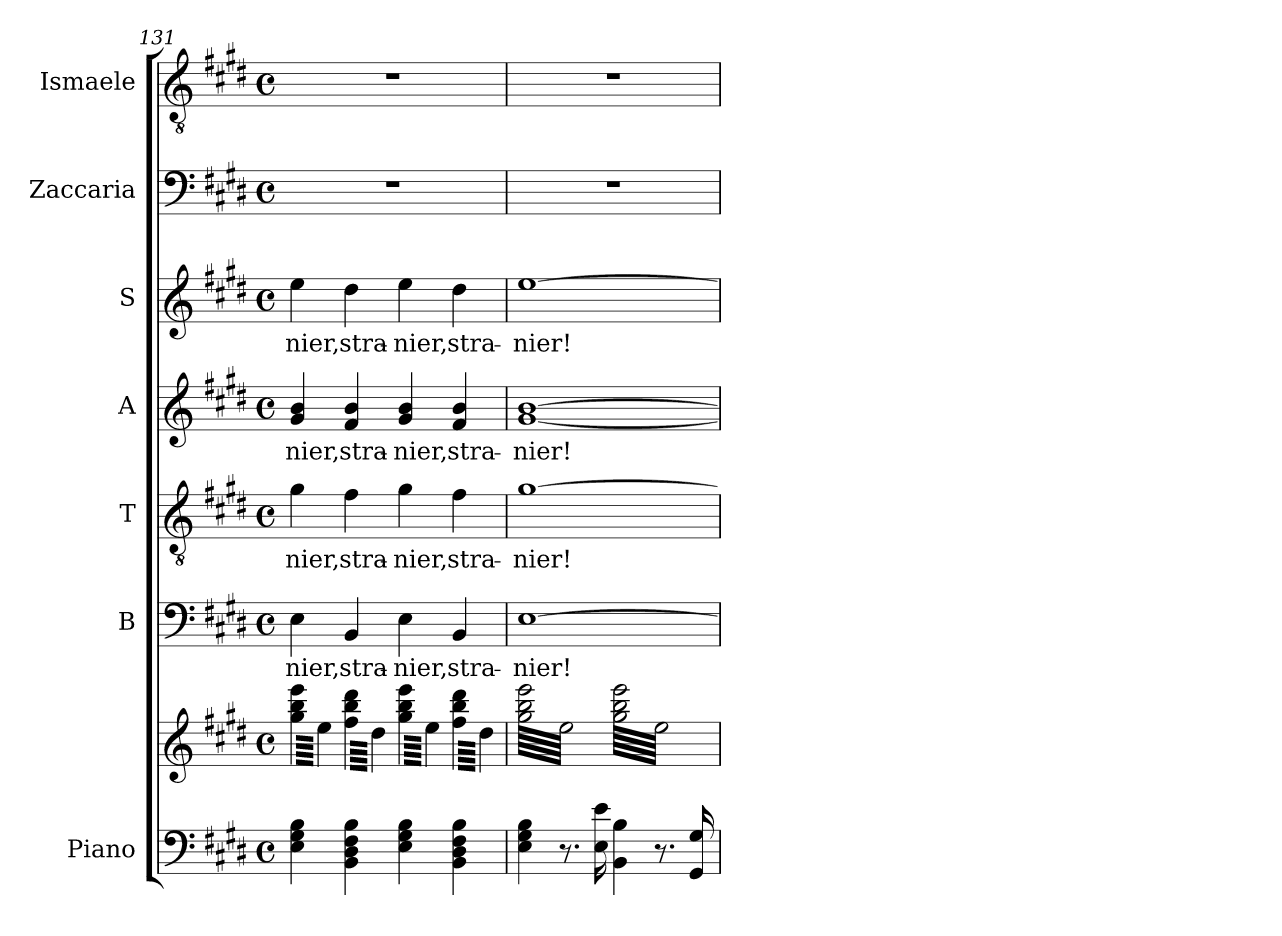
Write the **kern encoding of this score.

**kern	**kern	**kern	**text	**kern	**text	**kern	**text	**kern	**text	**kern	**kern
*part7	*part7	*part6	*part6	*part5	*part5	*part4	*part4	*part3	*part3	*part2	*part1
*staff8	*staff7	*staff6	*staff6	*staff5	*staff5	*staff4	*staff4	*staff3	*staff3	*staff2	*staff1
*I"Piano	*	*I"B	*	*I"T	*	*I"A	*	*I"S	*	*I"Zaccaria	*I"Ismaele
*I'Pno	*	*I'B	*	*I'T	*	*I'A	*	*I'S	*	*	*
*clefF4	*clefG2	*clefF4	*	*clefGv2	*	*clefG2	*	*clefG2	*	*clefF4	*clefGv2
*k[f#c#g#d#]	*k[f#c#g#d#]	*k[f#c#g#d#]	*	*k[f#c#g#d#]	*	*k[f#c#g#d#]	*	*k[f#c#g#d#]	*	*k[f#c#g#d#]	*k[f#c#g#d#]
*M4/4	*M4/4	*M4/4	*	*M4/4	*	*M4/4	*	*M4/4	*	*M4/4	*M4/4
*met(c)	*met(c)	*met(c)	*	*met(c)	*	*met(c)	*	*met(c)	*	*met(c)	*met(c)
=131	=131	=131	=131	=131	=131	=131	=131	=131	=131	=131	=131
!	!	!	!LO:LY:b	!	!LO:LY:b	!	!LO:LY:b	!	!LO:LY:b	!	!
*	*tremolo	*	*	*	*	*	*	*	*	*	*
4E\ 4G#\ 4B\	64gg#\ 64bb\ 64eee\LLLL	4E\	-nier,	4g#\	-nier,	4g#/ 4b/	-nier,	4ee\	-nier,	1r	1r
.	64ee\	.	.	.	.	.	.	.	.	.	.
.	64gg#\ 64bb\ 64eee\	.	.	.	.	.	.	.	.	.	.
.	64ee\	.	.	.	.	.	.	.	.	.	.
.	64gg#\ 64bb\ 64eee\	.	.	.	.	.	.	.	.	.	.
.	64ee\	.	.	.	.	.	.	.	.	.	.
.	64gg#\ 64bb\ 64eee\	.	.	.	.	.	.	.	.	.	.
.	64ee\	.	.	.	.	.	.	.	.	.	.
.	64gg#\ 64bb\ 64eee\	.	.	.	.	.	.	.	.	.	.
.	64ee\	.	.	.	.	.	.	.	.	.	.
.	64gg#\ 64bb\ 64eee\	.	.	.	.	.	.	.	.	.	.
.	64ee\	.	.	.	.	.	.	.	.	.	.
.	64gg#\ 64bb\ 64eee\	.	.	.	.	.	.	.	.	.	.
.	64ee\	.	.	.	.	.	.	.	.	.	.
.	64gg#\ 64bb\ 64eee\	.	.	.	.	.	.	.	.	.	.
.	64ee\JJJJ	.	.	.	.	.	.	.	.	.	.
!	!	!	!LO:LY:b	!	!LO:LY:b	!	!LO:LY:b	!	!LO:LY:b	!	!
4BB\ 4D#\ 4F#\ 4B\	64ff#\ 64bb\ 64ddd#\LLLL	4BB/	stra-	4f#\	stra-	4f#/ 4b/	stra-	4dd#\	stra-	.	.
.	64dd#\	.	.	.	.	.	.	.	.	.	.
.	64ff#\ 64bb\ 64ddd#\	.	.	.	.	.	.	.	.	.	.
.	64dd#\	.	.	.	.	.	.	.	.	.	.
.	64ff#\ 64bb\ 64ddd#\	.	.	.	.	.	.	.	.	.	.
.	64dd#\	.	.	.	.	.	.	.	.	.	.
.	64ff#\ 64bb\ 64ddd#\	.	.	.	.	.	.	.	.	.	.
.	64dd#\	.	.	.	.	.	.	.	.	.	.
.	64ff#\ 64bb\ 64ddd#\	.	.	.	.	.	.	.	.	.	.
.	64dd#\	.	.	.	.	.	.	.	.	.	.
.	64ff#\ 64bb\ 64ddd#\	.	.	.	.	.	.	.	.	.	.
.	64dd#\	.	.	.	.	.	.	.	.	.	.
.	64ff#\ 64bb\ 64ddd#\	.	.	.	.	.	.	.	.	.	.
.	64dd#\	.	.	.	.	.	.	.	.	.	.
.	64ff#\ 64bb\ 64ddd#\	.	.	.	.	.	.	.	.	.	.
.	64dd#\JJJJ	.	.	.	.	.	.	.	.	.	.
!	!	!	!LO:LY:b	!	!LO:LY:b	!	!LO:LY:b	!	!LO:LY:b	!	!
4E\ 4G#\ 4B\	64gg#\ 64bb\ 64eee\LLLL	4E\	-nier,	4g#\	-nier,	4g#/ 4b/	-nier,	4ee\	-nier,	.	.
.	64ee\	.	.	.	.	.	.	.	.	.	.
.	64gg#\ 64bb\ 64eee\	.	.	.	.	.	.	.	.	.	.
.	64ee\	.	.	.	.	.	.	.	.	.	.
.	64gg#\ 64bb\ 64eee\	.	.	.	.	.	.	.	.	.	.
.	64ee\	.	.	.	.	.	.	.	.	.	.
.	64gg#\ 64bb\ 64eee\	.	.	.	.	.	.	.	.	.	.
.	64ee\	.	.	.	.	.	.	.	.	.	.
.	64gg#\ 64bb\ 64eee\	.	.	.	.	.	.	.	.	.	.
.	64ee\	.	.	.	.	.	.	.	.	.	.
.	64gg#\ 64bb\ 64eee\	.	.	.	.	.	.	.	.	.	.
.	64ee\	.	.	.	.	.	.	.	.	.	.
.	64gg#\ 64bb\ 64eee\	.	.	.	.	.	.	.	.	.	.
.	64ee\	.	.	.	.	.	.	.	.	.	.
.	64gg#\ 64bb\ 64eee\	.	.	.	.	.	.	.	.	.	.
.	64ee\JJJJ	.	.	.	.	.	.	.	.	.	.
!	!	!	!LO:LY:b	!	!LO:LY:b	!	!LO:LY:b	!	!LO:LY:b	!	!
4BB\ 4D#\ 4F#\ 4B\	64ff#\ 64bb\ 64ddd#\LLLL	4BB/	stra-	4f#\	stra-	4f#/ 4b/	stra-	4dd#\	stra-	.	.
.	64dd#\	.	.	.	.	.	.	.	.	.	.
.	64ff#\ 64bb\ 64ddd#\	.	.	.	.	.	.	.	.	.	.
.	64dd#\	.	.	.	.	.	.	.	.	.	.
.	64ff#\ 64bb\ 64ddd#\	.	.	.	.	.	.	.	.	.	.
.	64dd#\	.	.	.	.	.	.	.	.	.	.
.	64ff#\ 64bb\ 64ddd#\	.	.	.	.	.	.	.	.	.	.
.	64dd#\	.	.	.	.	.	.	.	.	.	.
.	64ff#\ 64bb\ 64ddd#\	.	.	.	.	.	.	.	.	.	.
.	64dd#\	.	.	.	.	.	.	.	.	.	.
.	64ff#\ 64bb\ 64ddd#\	.	.	.	.	.	.	.	.	.	.
.	64dd#\	.	.	.	.	.	.	.	.	.	.
.	64ff#\ 64bb\ 64ddd#\	.	.	.	.	.	.	.	.	.	.
.	64dd#\	.	.	.	.	.	.	.	.	.	.
.	64ff#\ 64bb\ 64ddd#\	.	.	.	.	.	.	.	.	.	.
.	64dd#\JJJJ	.	.	.	.	.	.	.	.	.	.
!!LO:PB:g=z
=132	=132	=132	=132	=132	=132	=132	=132	=132	=132	=132	=132
!	!	!	!LO:LY:b	!	!LO:LY:b	!	!LO:LY:b	!	!LO:LY:b	!	!
4E\ 4G#\ 4B\	64gg#\ 64bb\ 64eee\LLLL	[1E	-nier!	[1g#	-nier!	[1g# [1b	-nier!	[1ee	-nier!	1r	1r
.	64ee\	.	.	.	.	.	.	.	.	.	.
.	64gg#\ 64bb\ 64eee\	.	.	.	.	.	.	.	.	.	.
.	64ee\	.	.	.	.	.	.	.	.	.	.
.	64gg#\ 64bb\ 64eee\	.	.	.	.	.	.	.	.	.	.
.	64ee\	.	.	.	.	.	.	.	.	.	.
.	64gg#\ 64bb\ 64eee\	.	.	.	.	.	.	.	.	.	.
.	64ee\	.	.	.	.	.	.	.	.	.	.
.	64gg#\ 64bb\ 64eee\	.	.	.	.	.	.	.	.	.	.
.	64ee\	.	.	.	.	.	.	.	.	.	.
.	64gg#\ 64bb\ 64eee\	.	.	.	.	.	.	.	.	.	.
.	64ee\	.	.	.	.	.	.	.	.	.	.
.	64gg#\ 64bb\ 64eee\	.	.	.	.	.	.	.	.	.	.
.	64ee\	.	.	.	.	.	.	.	.	.	.
.	64gg#\ 64bb\ 64eee\	.	.	.	.	.	.	.	.	.	.
.	64ee\	.	.	.	.	.	.	.	.	.	.
8.r	64gg#\ 64bb\ 64eee\	.	.	.	.	.	.	.	.	.	.
.	64ee\	.	.	.	.	.	.	.	.	.	.
.	64gg#\ 64bb\ 64eee\	.	.	.	.	.	.	.	.	.	.
.	64ee\	.	.	.	.	.	.	.	.	.	.
.	64gg#\ 64bb\ 64eee\	.	.	.	.	.	.	.	.	.	.
.	64ee\	.	.	.	.	.	.	.	.	.	.
.	64gg#\ 64bb\ 64eee\	.	.	.	.	.	.	.	.	.	.
.	64ee\	.	.	.	.	.	.	.	.	.	.
.	64gg#\ 64bb\ 64eee\	.	.	.	.	.	.	.	.	.	.
.	64ee\	.	.	.	.	.	.	.	.	.	.
.	64gg#\ 64bb\ 64eee\	.	.	.	.	.	.	.	.	.	.
.	64ee\	.	.	.	.	.	.	.	.	.	.
16E\ 16e\	64gg#\ 64bb\ 64eee\	.	.	.	.	.	.	.	.	.	.
.	64ee\	.	.	.	.	.	.	.	.	.	.
.	64gg#\ 64bb\ 64eee\	.	.	.	.	.	.	.	.	.	.
.	64ee\JJJJ	.	.	.	.	.	.	.	.	.	.
4BB\ 4B\	64gg#\ 64bb\ 64eee\LLLL	.	.	.	.	.	.	.	.	.	.
.	64ee\	.	.	.	.	.	.	.	.	.	.
.	64gg#\ 64bb\ 64eee\	.	.	.	.	.	.	.	.	.	.
.	64ee\	.	.	.	.	.	.	.	.	.	.
.	64gg#\ 64bb\ 64eee\	.	.	.	.	.	.	.	.	.	.
.	64ee\	.	.	.	.	.	.	.	.	.	.
.	64gg#\ 64bb\ 64eee\	.	.	.	.	.	.	.	.	.	.
.	64ee\	.	.	.	.	.	.	.	.	.	.
.	64gg#\ 64bb\ 64eee\	.	.	.	.	.	.	.	.	.	.
.	64ee\	.	.	.	.	.	.	.	.	.	.
.	64gg#\ 64bb\ 64eee\	.	.	.	.	.	.	.	.	.	.
.	64ee\	.	.	.	.	.	.	.	.	.	.
.	64gg#\ 64bb\ 64eee\	.	.	.	.	.	.	.	.	.	.
.	64ee\	.	.	.	.	.	.	.	.	.	.
.	64gg#\ 64bb\ 64eee\	.	.	.	.	.	.	.	.	.	.
.	64ee\	.	.	.	.	.	.	.	.	.	.
8.r	64gg#\ 64bb\ 64eee\	.	.	.	.	.	.	.	.	.	.
.	64ee\	.	.	.	.	.	.	.	.	.	.
.	64gg#\ 64bb\ 64eee\	.	.	.	.	.	.	.	.	.	.
.	64ee\	.	.	.	.	.	.	.	.	.	.
.	64gg#\ 64bb\ 64eee\	.	.	.	.	.	.	.	.	.	.
.	64ee\	.	.	.	.	.	.	.	.	.	.
.	64gg#\ 64bb\ 64eee\	.	.	.	.	.	.	.	.	.	.
.	64ee\	.	.	.	.	.	.	.	.	.	.
.	64gg#\ 64bb\ 64eee\	.	.	.	.	.	.	.	.	.	.
.	64ee\	.	.	.	.	.	.	.	.	.	.
.	64gg#\ 64bb\ 64eee\	.	.	.	.	.	.	.	.	.	.
.	64ee\	.	.	.	.	.	.	.	.	.	.
16GG#/ 16G#/	64gg#\ 64bb\ 64eee\	.	.	.	.	.	.	.	.	.	.
.	64ee\	.	.	.	.	.	.	.	.	.	.
.	64gg#\ 64bb\ 64eee\	.	.	.	.	.	.	.	.	.	.
.	64ee\JJJJ	.	.	.	.	.	.	.	.	.	.
*	*Xtremolo	*	*	*	*	*	*	*	*	*	*
.	.	.	.	.	.	.	.	.	.	.	.
.	.	.	.	.	.	.	.	.	.	.	.
.	.	.	.	.	.	.	.	.	.	.	.
.	.	.	.	.	.	.	.	.	.	.	.
.	.	.	.	.	.	.	.	.	.	.	.
.	.	.	.	.	.	.	.	.	.	.	.
.	.	.	.	.	.	.	.	.	.	.	.
.	.	.	.	.	.	.	.	.	.	.	.
.	.	.	.	.	.	.	.	.	.	.	.
.	.	.	.	.	.	.	.	.	.	.	.
.	.	.	.	.	.	.	.	.	.	.	.
.	.	.	.	.	.	.	.	.	.	.	.
.	.	.	.	.	.	.	.	.	.	.	.
.	.	.	.	.	.	.	.	.	.	.	.
.	.	.	.	.	.	.	.	.	.	.	.
.	.	.	.	.	.	.	.	.	.	.	.
=	=	=	=	=	=	=	=	=	=	=	=
*-	*-	*-	*-	*-	*-	*-	*-	*-	*-	*-	*-
